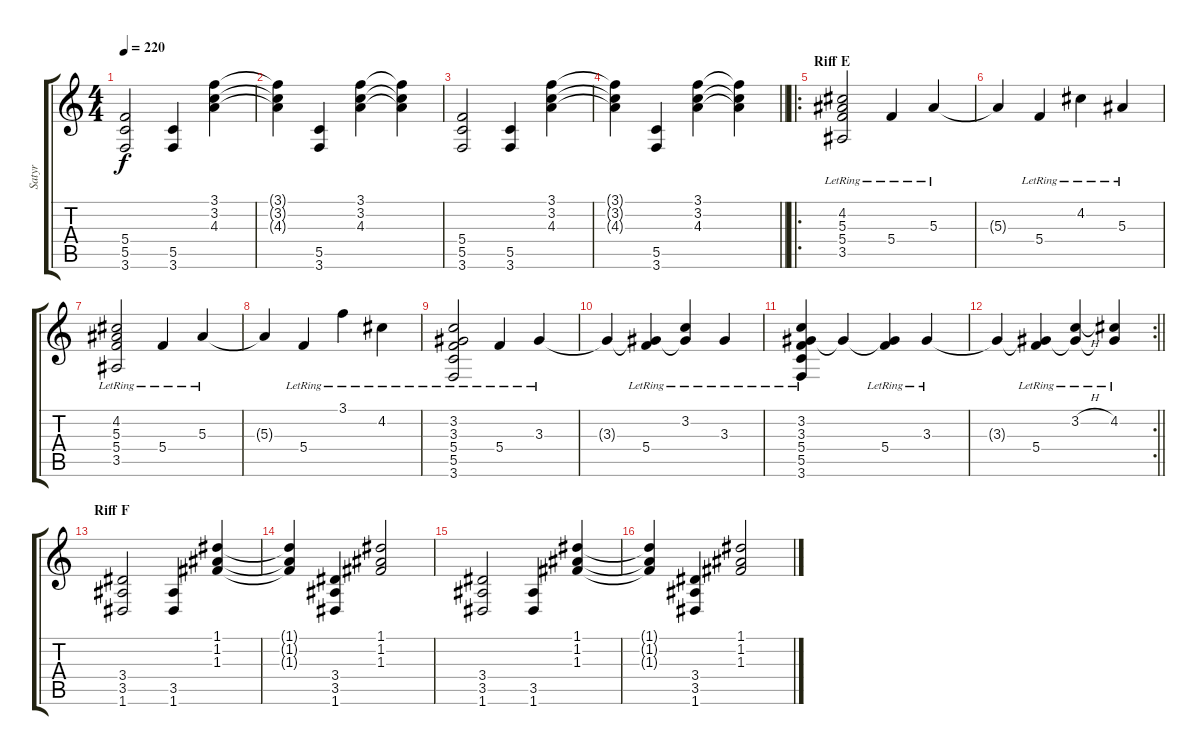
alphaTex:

\track ("Satyr" "Satyr") {instrument overdrivenguitar}
\staff {score tabs}
\tuning (D4 A3 F3 C3 G2 D2) {hide}
\ts (4 4)
\tempo 220
\clef g2
\ks c
(5.4 5.5 3.6).2{dy f} (5.5 3.6).4 (3.1 3.2 4.3).4 |
(3.1{t} 3.2{t} 4.3{t}).4 (5.5 3.6).4 (3.1 3.2 4.3).4 (3.1{t} 3.2{t} 4.3{t}).4 |
(5.4 5.5 3.6).2 (5.5 3.6).4 (3.1 3.2 4.3).4 |
\barLineRight lightlight
(3.1{t} 3.2{t} 4.3{t}).4 (5.5 3.6).4 (3.1 3.2 4.3).4 (3.1{t} 3.2{t} 4.3{t}).4 |
\ro
\section ("" "Riff E")
(4.2{lr} 5.3{lr} 5.4{lr} 3.5{lr}).2 5.4{lr}.4 5.3{lr}.4 |
5.3{t}.4 5.4{lr}.4 4.2{lr}.4 5.3{lr}.4 |
(4.2{lr} 5.3{lr} 5.4{lr} 3.5{lr}).2 5.4{lr}.4 5.3{lr}.4 |
5.3{t}.4 5.4{lr}.4 3.1{lr}.4 4.2{lr}.4 |
(3.2{lr} 3.3{lr} 5.4{lr} 5.5{lr} 3.6{lr}).2 5.4{lr}.4 3.3{lr}.4 |
3.3{t}.4 (3.3{t} 5.4{lr}).4 (3.2{lr} 3.3{t}).4 3.3{lr}.4 |
(3.2{lr} 3.3{lr} 5.4{lr} 5.5{lr} 3.6{lr}).4 3.3{t}.4 (3.3{t} 5.4{lr}).4 3.3{lr}.4 |
\rc 2
\barLineRight lightlight
3.3{t}.4 (3.3{t} 5.4{lr}).4 (3.2{h lr} 3.3{t}).4 (4.2{lr} 3.3{t}).4 |
\section ("" "Riff F")
(3.4 3.5 1.6).2 (3.5 1.6).4 (1.1 1.2 1.3).4 |
(1.1{t} 1.2{t} 1.3{t}).4 (3.4 3.5 1.6).4 (1.1 1.2 1.3).2 |
(3.4 3.5 1.6).2 (3.5 1.6).4 (1.1 1.2 1.3).4 |
(1.1{t} 1.2{t} 1.3{t}).4 (3.4 3.5 1.6).4 (1.1 1.2 1.3).2
